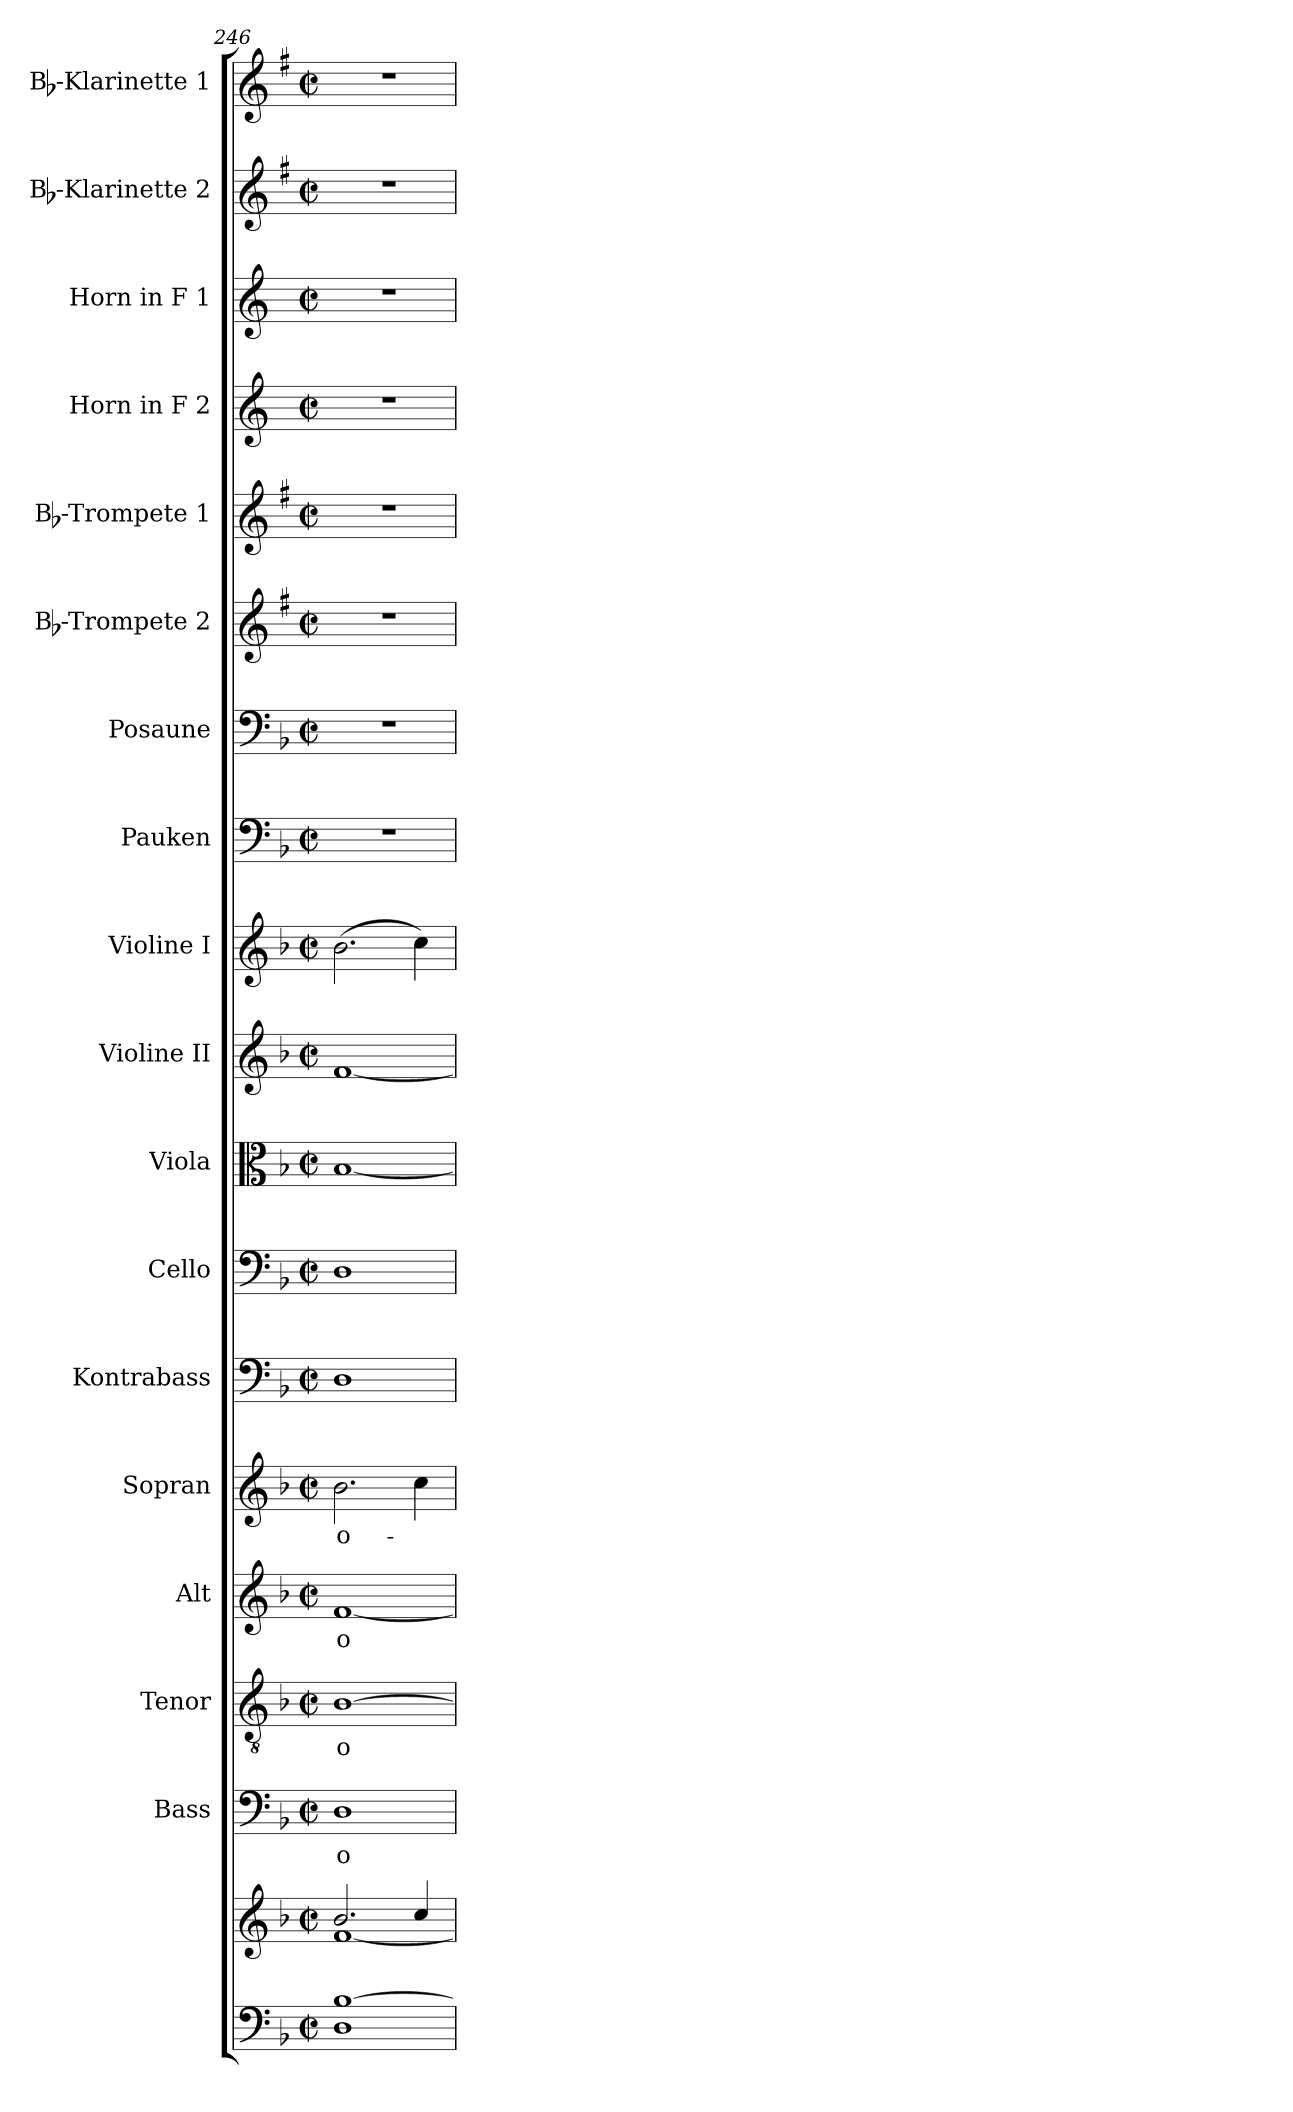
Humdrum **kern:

**kern	**kern	**kern	**text	**kern	**text	**kern	**text	**kern	**text	**kern	**kern	**kern	**kern	**kern	**kern	**kern	**kern	**kern	**kern	**kern	**kern	**kern
*part18	*part18	*part17	*part17	*part16	*part16	*part15	*part15	*part14	*part14	*part13	*part12	*part11	*part10	*part9	*part8	*part7	*part6	*part5	*part4	*part3	*part2	*part1
*staff19	*staff18	*staff17	*staff17	*staff16	*staff16	*staff15	*staff15	*staff14	*staff14	*staff13	*staff12	*staff11	*staff10	*staff9	*staff8	*staff7	*staff6	*staff5	*staff4	*staff3	*staff2	*staff1
*	*	*I"Bass	*	*I"Tenor	*	*I"Alt	*	*I"Sopran	*	*I"Kontrabass	*I"Cello	*I"Viola	*I"Violine II	*I"Violine I	*I"Pauken	*I"Posaune	*I"Bb-Trompete 2	*I"Bb-Trompete 1	*I"Horn in F 2	*I"Horn in F 1	*I"Bb-Klarinette 2	*I"Bb-Klarinette 1
*	*	*I'B.	*	*I'T.	*	*I'A.	*	*I'S.	*	*I'Kb.	*	*I'Vla.	*I'Vl. II	*I'Vl. I	*I'Pk.	*I'Pos.	*I'Bb Trp. 2	*I'Bb Trp. 1	*	*	*I'Bb Kl. 2	*I'Bb Kl. 1
*clefF4	*clefG2	*clefF4	*	*clefGv2	*	*clefG2	*	*clefG2	*	*clefF4	*clefF4	*clefC3	*clefG2	*clefG2	*clefF4	*clefF4	*clefG2	*clefG2	*clefG2	*clefG2	*clefG2	*clefG2
*	*	*	*	*	*	*	*	*	*	*ITrd7c12	*	*	*	*	*	*	*ITrd1c2	*ITrd1c2	*ITrd4c7	*ITrd4c7	*ITrd1c2	*ITrd1c2
*k[b-]	*k[b-]	*k[b-]	*	*k[b-]	*	*k[b-]	*	*k[b-]	*	*k[b-]	*k[b-]	*k[b-]	*k[b-]	*k[b-]	*k[b-]	*k[b-]	*k[b-]	*k[b-]	*k[b-]	*k[b-]	*k[b-]	*k[b-]
*F:	*F:	*F:	*	*F:	*	*F:	*	*F:	*	*F:	*F:	*F:	*F:	*F:	*F:	*F:	*F:	*F:	*F:	*F:	*F:	*F:
*M2/2	*M2/2	*M2/2	*	*M2/2	*	*M2/2	*	*M2/2	*	*M2/2	*M2/2	*M2/2	*M2/2	*M2/2	*M2/2	*M2/2	*M2/2	*M2/2	*M2/2	*M2/2	*M2/2	*M2/2
*met(c|)	*met(c|)	*met(c|)	*	*met(c|)	*	*met(c|)	*	*met(c|)	*	*met(c|)	*met(c|)	*met(c|)	*met(c|)	*met(c|)	*met(c|)	*met(c|)	*met(c|)	*met(c|)	*met(c|)	*met(c|)	*met(c|)	*met(c|)
=246	=246	=246	=246	=246	=246	=246	=246	=246	=246	=246	=246	=246	=246	=246	=246	=246	=246	=246	=246	=246	=246	=246
*^	*^	*	*	*	*	*	*	*	*	*	*	*	*	*	*	*	*	*	*	*	*	*
!	!	!	!	!	!LO:LY:b	!	!LO:LY:b	!	!LO:LY:b	!	!LO:LY:b	!	!	!	!	!	!	!	!	!	!	!	!	!
[>1B-	1D	2.b-/	[<1f	1D	-o-	[1B-	-o-	[1f	-o-	2.b-\	-o-	1DD	1D	[1B-	[1f	(>2.b-\	1r	1r	1r	1r	1r	1r	1r	1r
.	.	4cc/	.	.	.	.	.	.	.	4cc\	.	.	.	.	.	4cc\)	.	.	.	.	.	.	.	.
*v	*v	*	*	*	*	*	*	*	*	*	*	*	*	*	*	*	*	*	*	*	*	*	*	*
*	*v	*v	*	*	*	*	*	*	*	*	*	*	*	*	*	*	*	*	*	*	*	*	*
=	=	=	=	=	=	=	=	=	=	=	=	=	=	=	=	=	=	=	=	=	=	=
*-	*-	*-	*-	*-	*-	*-	*-	*-	*-	*-	*-	*-	*-	*-	*-	*-	*-	*-	*-	*-	*-	*-
